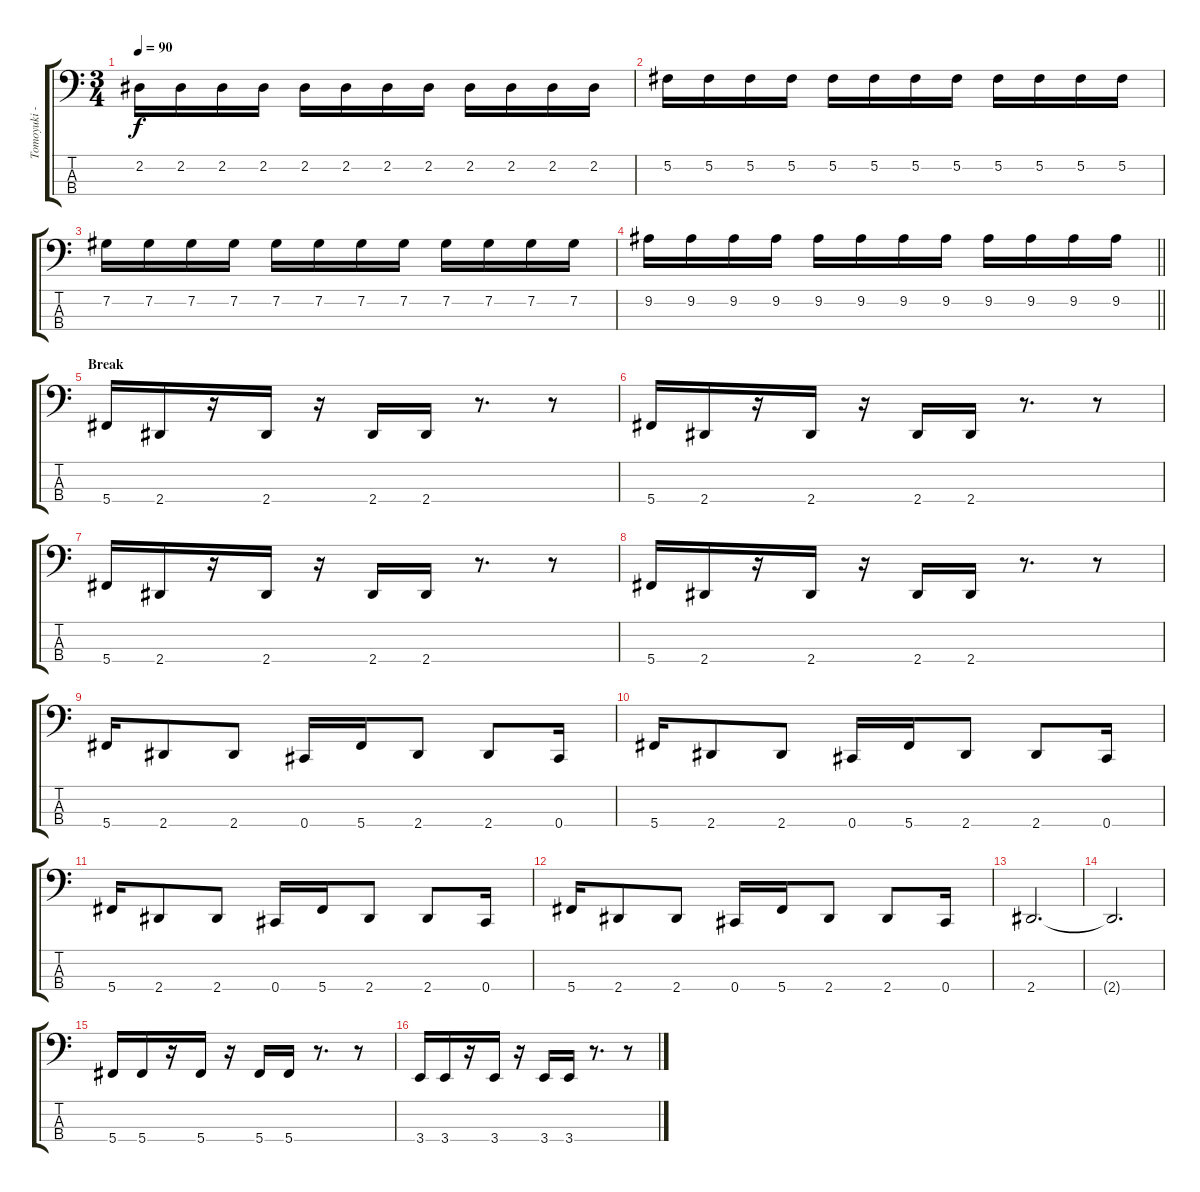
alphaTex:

\track ("Tomoyuki - Bass" "Tomoyuki -") {instrument electricbasspick}
\staff {score tabs}
\tuning (Gb2 Db2 Ab1 Db1) {hide}
\ts (3 4)
\tempo 90
\clef f4
\ks c
2.2.16{dy f} 2.2.16 2.2.16 2.2.16 2.2.16 2.2.16 2.2.16 2.2.16 2.2.16 2.2.16 2.2.16 2.2.16 |
5.2.16 5.2.16 5.2.16 5.2.16 5.2.16 5.2.16 5.2.16 5.2.16 5.2.16 5.2.16 5.2.16 5.2.16 |
7.2.16 7.2.16 7.2.16 7.2.16 7.2.16 7.2.16 7.2.16 7.2.16 7.2.16 7.2.16 7.2.16 7.2.16 |
\barLineRight lightlight
9.2.16 9.2.16 9.2.16 9.2.16 9.2.16 9.2.16 9.2.16 9.2.16 9.2.16 9.2.16 9.2.16 9.2.16 |
\section ("" "Break")
5.4.16 2.4.16 r.16 2.4.16 r.16 2.4.16 2.4.16 r.8{d} r.8 |
5.4.16 2.4.16 r.16 2.4.16 r.16 2.4.16 2.4.16 r.8{d} r.8 |
5.4.16 2.4.16 r.16 2.4.16 r.16 2.4.16 2.4.16 r.8{d} r.8 |
5.4.16 2.4.16 r.16 2.4.16 r.16 2.4.16 2.4.16 r.8{d} r.8 |
5.4.16 2.4.8 2.4.8 0.4.16 5.4.16 2.4.8 2.4.8 0.4.16 |
5.4.16 2.4.8 2.4.8 0.4.16 5.4.16 2.4.8 2.4.8 0.4.16 |
5.4.16 2.4.8 2.4.8 0.4.16 5.4.16 2.4.8 2.4.8 0.4.16 |
5.4.16 2.4.8 2.4.8 0.4.16 5.4.16 2.4.8 2.4.8 0.4.16 |
2.4.2{d} |
2.4{t}.2{d} |
5.4.16 5.4.16 r.16 5.4.16 r.16 5.4.16 5.4.16 r.8{d} r.8 |
3.4.16 3.4.16 r.16 3.4.16 r.16 3.4.16 3.4.16 r.8{d} r.8
